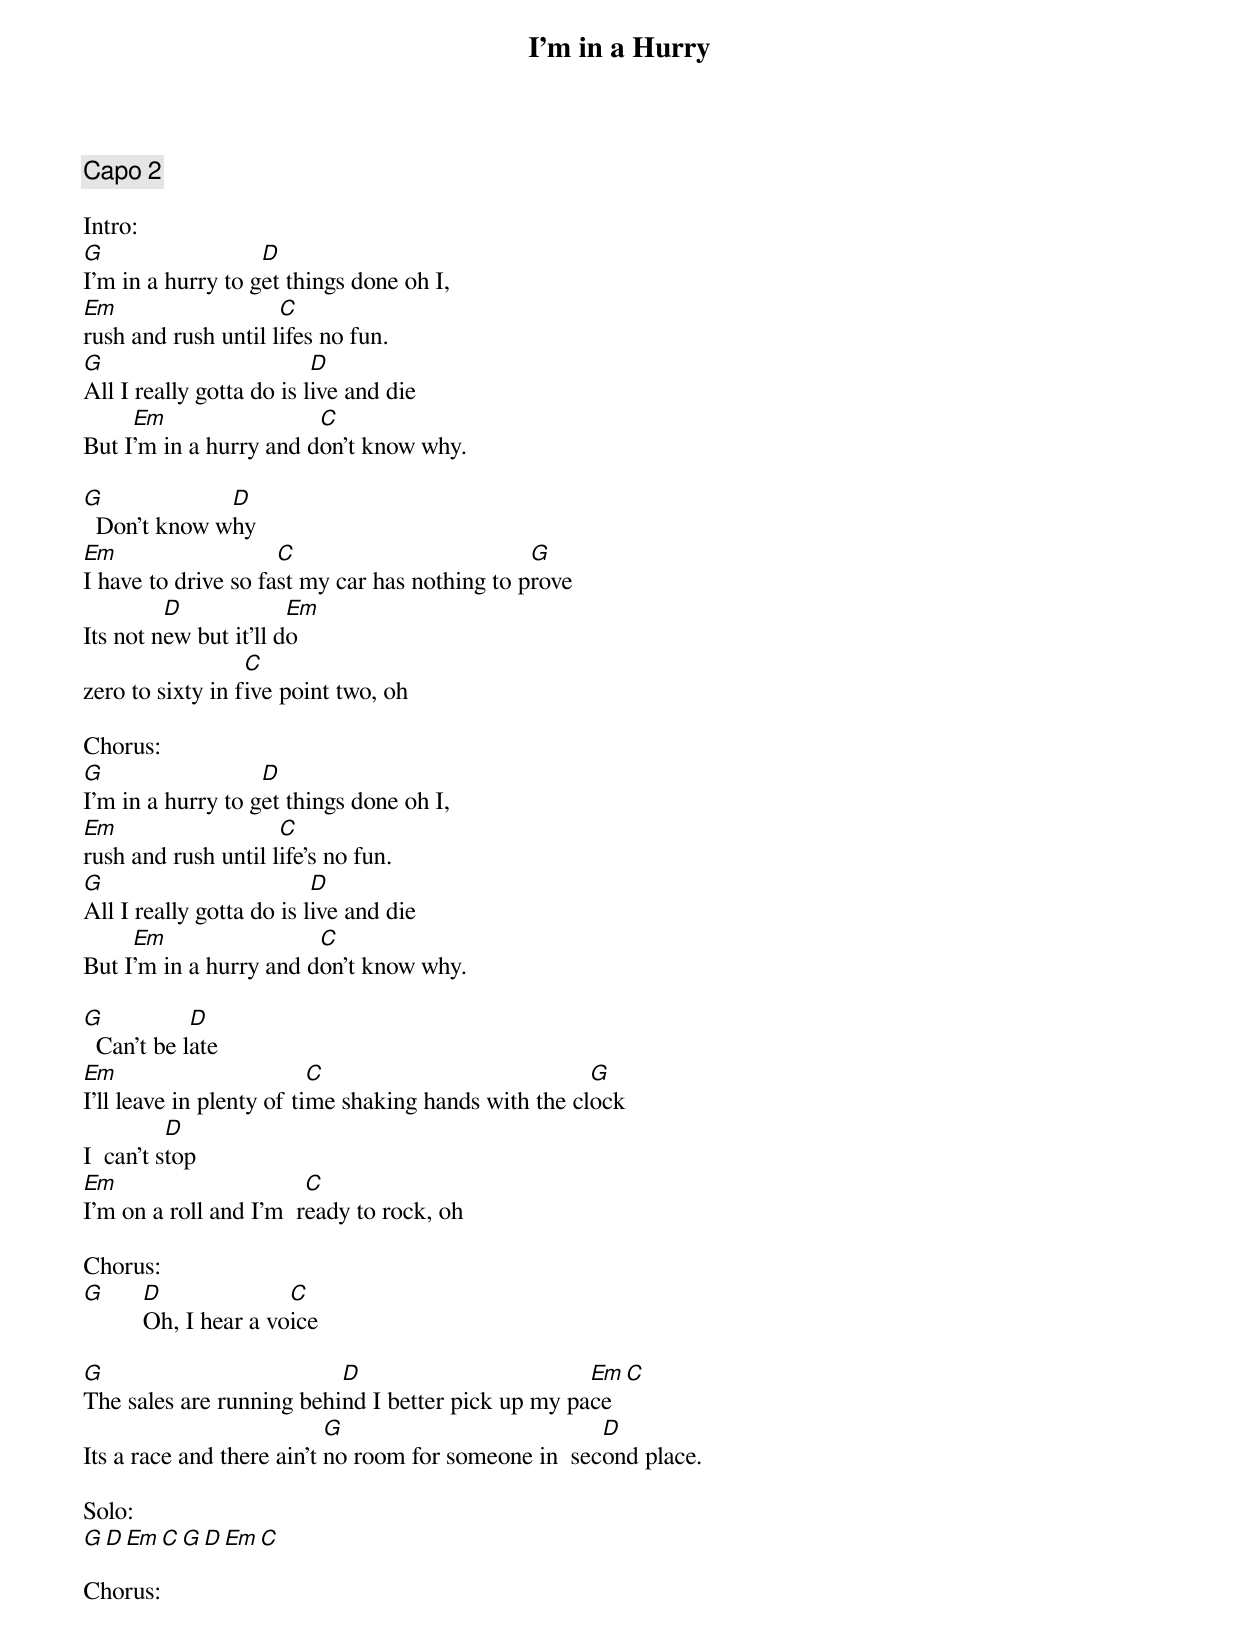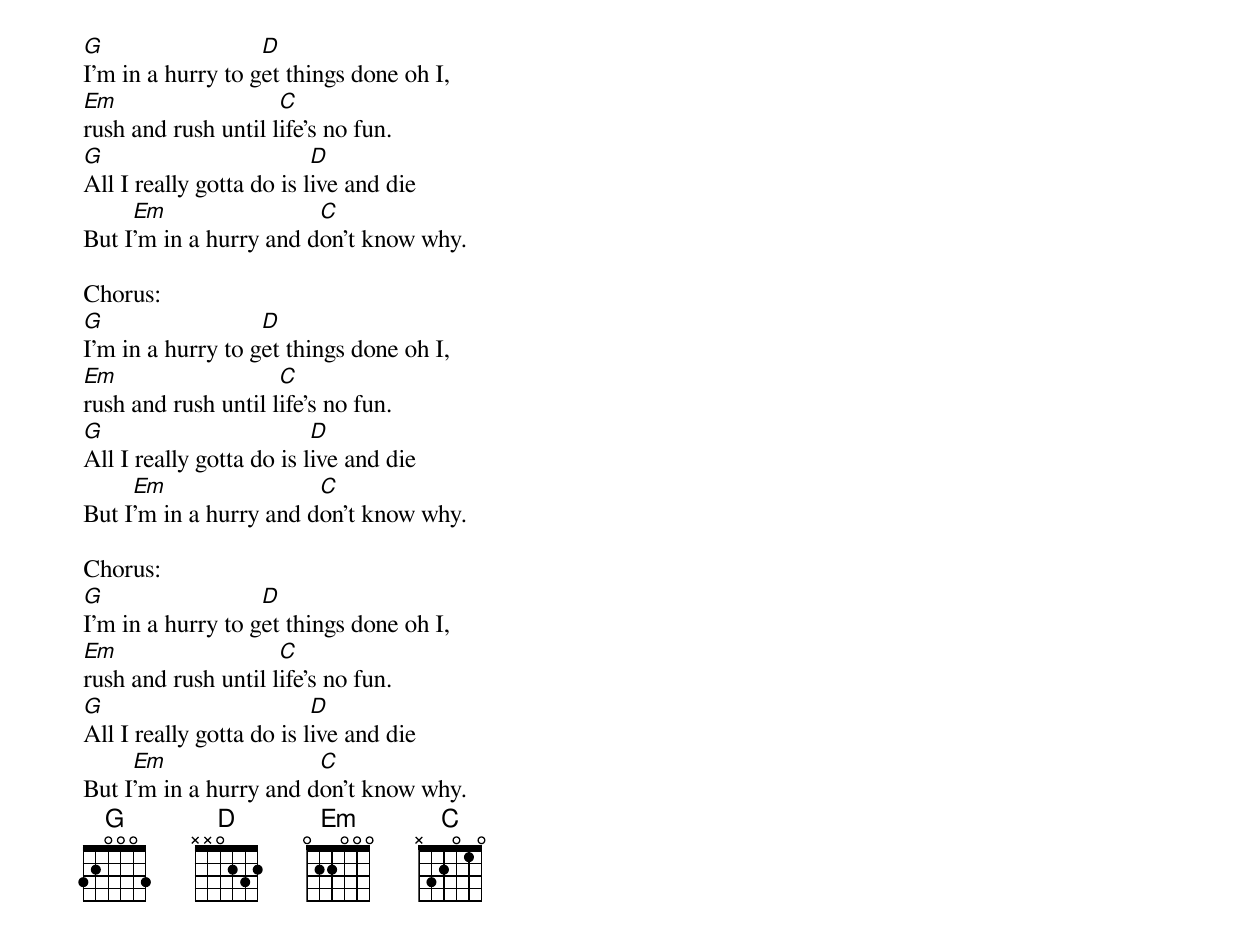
{title:I'm in a Hurry}
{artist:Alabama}
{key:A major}
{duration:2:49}
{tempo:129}
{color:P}

{comment: Capo 2}

Intro:
[G]I'm in a hurry to g[D]et things done oh I,
[Em]rush and rush until l[C]ifes no fun.
[G]All I really gotta do is l[D]ive and die
But I[Em]'m in a hurry and d[C]on't know why.

[G]  Don’t know w[D]hy
[Em]I have to drive so fa[C]st my car has nothing to p[G]rove
Its not n[D]ew but it'll d[Em]o
zero to sixty in f[C]ive point two, oh

Chorus:
[G]I'm in a hurry to g[D]et things done oh I,
[Em]rush and rush until l[C]ife's no fun.
[G]All I really gotta do is l[D]ive and die
But I[Em]'m in a hurry and d[C]on't know why.

[G]  Can’t be l[D]ate
[Em]I'll leave in plenty of ti[C]me shaking hands with the cl[G]ock
I  can't s[D]top
[Em]I'm on a roll and I'm  r[C]eady to rock, oh

Chorus:
[G]      [D]Oh, I hear a vo[C]ice

[G]The sales are running behi[D]nd I better pick up my pa[Em]ce[C]
Its a race and there ain’t [G]no room for someone in  sec[D]ond place.

Solo:
[G D Em C G D Em C]

Chorus:
[G]I'm in a hurry to g[D]et things done oh I,
[Em]rush and rush until l[C]ife's no fun.
[G]All I really gotta do is l[D]ive and die
But I[Em]'m in a hurry and d[C]on't know why.

Chorus:
[G]I'm in a hurry to g[D]et things done oh I,
[Em]rush and rush until l[C]ife's no fun.
[G]All I really gotta do is l[D]ive and die
But I[Em]'m in a hurry and d[C]on't know why.

Chorus:
[G]I'm in a hurry to g[D]et things done oh I,
[Em]rush and rush until l[C]ife's no fun.
[G]All I really gotta do is l[D]ive and die
But I[Em]'m in a hurry and d[C]on't know why.
